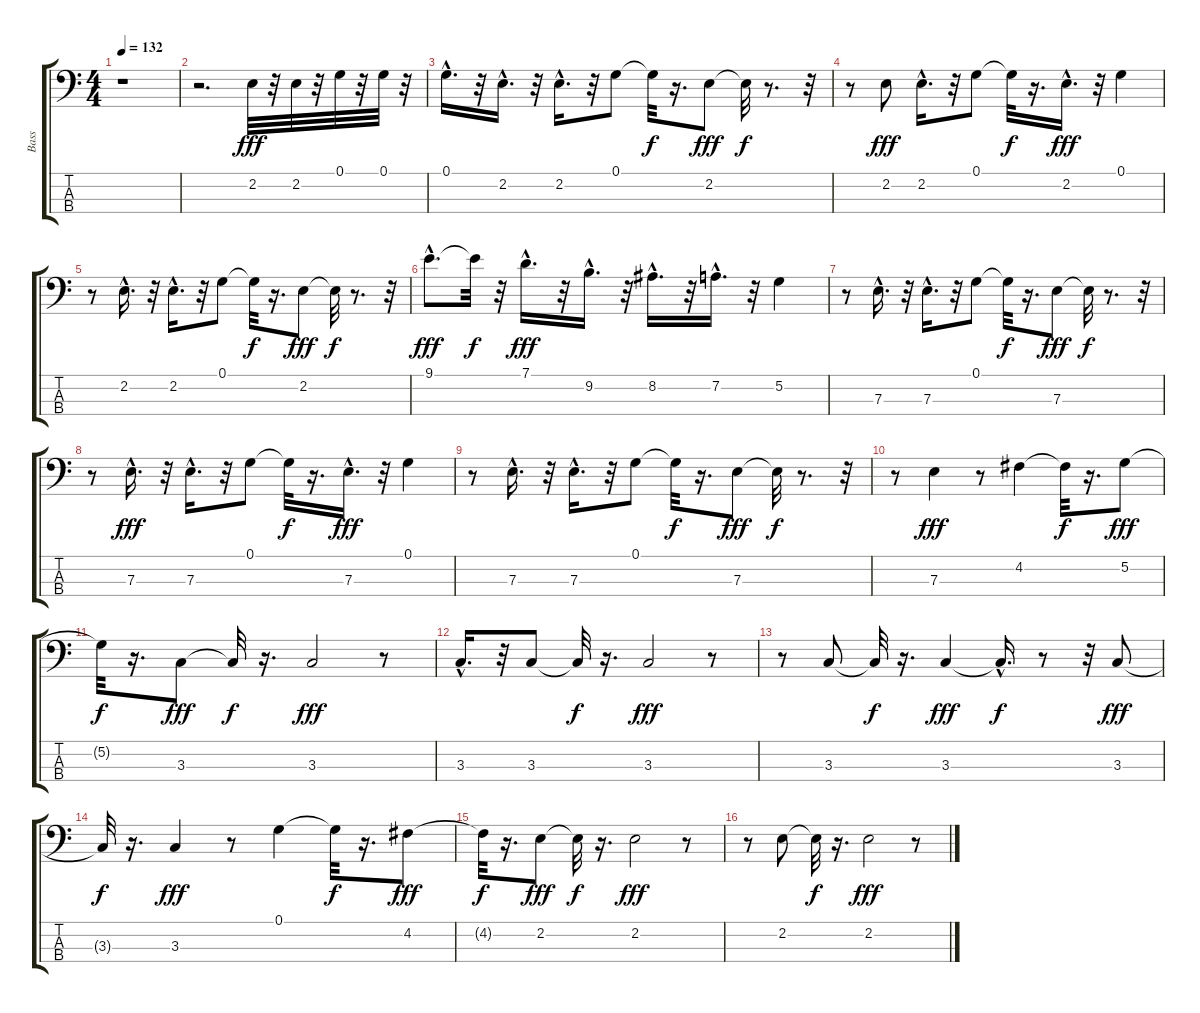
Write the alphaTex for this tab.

\track ("Bass" "Bass") {instrument electricbassfinger}
\staff {score tabs}
\tuning (G2 D2 A1 E1) {hide}
\ts (4 4)
\tempo 132
\clef f4
\ks c
r.1{dy fff instrument electricbassfinger} |
r.2{d} 2.2.32 r.32 2.2.32 r.32 0.1.32 r.32 0.1.32 r.32 |
0.1{hac}.16{d} r.32 2.2{hac}.16{d} r.32 2.2{hac}.16{d} r.32 0.1.8 0.1{t}.32{dy f} r.16{d} 2.2.8{dy fff} 2.2{t}.32{dy f} r.8{d} r.32 |
r.8 2.2.8{dy fff} 2.2{hac}.16{d} r.32 0.1.8 0.1{t}.32{dy f} r.16{d} 2.2{hac}.16{d dy fff} r.32 0.1.4 |
r.8 2.2{hac}.16{d} r.32 2.2{hac}.16{d} r.32 0.1.8 0.1{t}.32{dy f} r.16{d} 2.2.8{dy fff} 2.2{t}.32{dy f} r.8{d} r.32 |
9.1{hac}.8{d dy fff} 9.1{t}.32{dy f} r.32 7.1{hac}.16{d dy fff} r.32 9.2{hac}.16{d} r.32 8.2{hac}.16{d} r.32 7.2{hac}.16{d} r.32 5.2.4 |
r.8 7.3{hac}.16{d} r.32 7.3{hac}.16{d} r.32 0.1.8 0.1{t}.32{dy f} r.16{d} 7.3.8{dy fff} 7.3{t}.32{dy f} r.8{d} r.32 |
r.8 7.3{hac}.16{d dy fff} r.32 7.3{hac}.16{d} r.32 0.1.8 0.1{t}.32{dy f} r.16{d} 7.3{hac}.16{d dy fff} r.32 0.1.4 |
r.8 7.3{hac}.16{d} r.32 7.3{hac}.16{d} r.32 0.1.8 0.1{t}.32{dy f} r.16{d} 7.3.8{dy fff} 7.3{t}.32{dy f} r.8{d} r.32 |
r.8 7.3.4{dy fff} r.8 4.2.4 4.2{t}.32{dy f} r.16{d} 5.2.8{dy fff} |
5.2{t}.32{dy f} r.16{d} 3.3.8{dy fff} 3.3{t}.32{dy f} r.16{d} 3.3.2{dy fff} r.8 |
3.3{hac}.16{d} r.32 3.3.8 3.3{t}.32{dy f} r.16{d} 3.3.2{dy fff} r.8 |
r.8 3.3.8 3.3{t}.32{dy f} r.16{d} 3.3.4{dy fff} 3.3{hac t}.16{d dy f} r.8 r.32 3.3.8{dy fff} |
3.3{t}.32{dy f} r.16{d} 3.3.4{dy fff} r.8 0.1.4 0.1{t}.32{dy f} r.16{d} 4.2.8{dy fff} |
4.2{t}.32{dy f} r.16{d} 2.2.8{dy fff} 2.2{t}.32{dy f} r.16{d} 2.2.2{dy fff} r.8 |
r.8 2.2.8 2.2{t}.32{dy f} r.16{d} 2.2.2{dy fff} r.8
